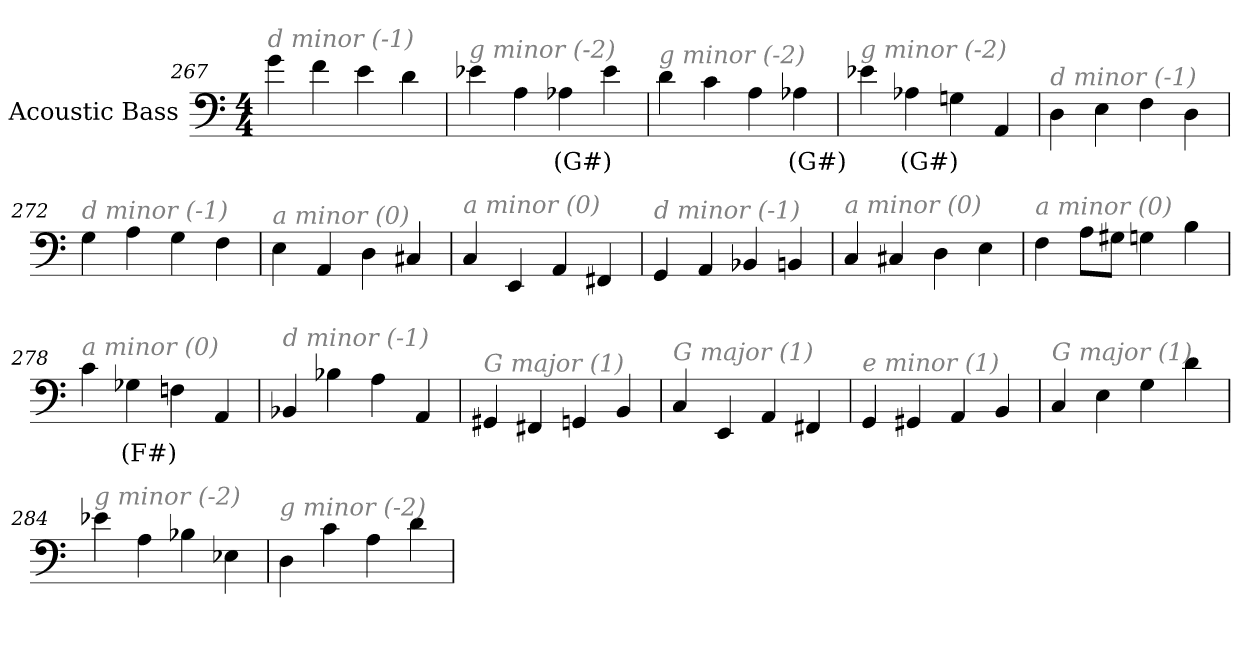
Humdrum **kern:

**kern	**text
*part1	*part1
*staff1	*staff1
*I"Acoustic Bass	*
*clefF4	*
*ITrd7c12	*
*k[]	*
*C:	*
*M4/4	*
=267	=267
!LO:TX:i:color=#808080:t=d minor (-1)	!
4G	.
4F	.
4E	.
4D	.
=268	=268
!LO:TX:i:color=#808080:t=g minor (-2)	!
4E-X	.
4AA	.
4AA-Xi	(G#)
4E-	.
=269	=269
!LO:TX:i:color=#808080:t=g minor (-2)	!
4D	.
4C	.
4AA	.
4AA-Xi	(G#)
=270	=270
!LO:TX:i:color=#808080:t=g minor (-2)	!
4E-X	.
4AA-Xi	(G#)
4GGn	.
4AAA	.
=271	=271
!LO:TX:i:color=#808080:t=d minor (-1)	!
4DD	.
4EE	.
4FF	.
4DD	.
=272	=272
!LO:TX:i:color=#808080:t=d minor (-1)	!
4GG	.
4AA	.
4GG	.
4FF	.
=273	=273
!LO:TX:i:color=#808080:t=a minor (0)	!
4EE	.
4AAA	.
4DD	.
4CC#X	.
=274	=274
!LO:TX:i:color=#808080:t=a minor (0)	!
4CC	.
4EEE	.
4AAA	.
4FFF#X	.
=275	=275
!LO:TX:i:color=#808080:t=d minor (-1)	!
4GGG	.
4AAA	.
4BBB-X	.
4BBBn	.
=276	=276
!LO:TX:i:color=#808080:t=a minor (0)	!
4CC	.
4CC#X	.
4DD	.
4EE	.
=277	=277
!LO:TX:i:color=#808080:t=a minor (0)	!
4FF	.
8AAL	.
8GG#XJ	.
4GGn	.
4BB	.
=278	=278
!LO:TX:i:color=#808080:t=a minor (0)	!
4C	.
4GG-Xi	(F#)
4FFn	.
4AAA	.
=279	=279
!LO:TX:i:color=#808080:t=d minor (-1)	!
4BBB-X	.
4BB-X	.
4AA	.
4AAA	.
=280	=280
!LO:TX:i:color=#808080:t=G major (1)	!
4GGG#Xj	.
4FFF#X	.
4GGGn	.
4BBB	.
=281	=281
!LO:TX:i:color=#808080:t=G major (1)	!
4CC	.
4EEE	.
4AAA	.
4FFF#X	.
=282	=282
!LO:TX:i:color=#808080:t=e minor (1)	!
4GGG	.
4GGG#X	.
4AAA	.
4BBB	.
=283	=283
!LO:TX:i:color=#808080:t=G major (1)	!
4CC	.
4EE	.
4GG	.
4D	.
=284	=284
!LO:TX:i:color=#808080:t=g minor (-2)	!
4E-X	.
4AA	.
4BB-X	.
4EE-X	.
=285	=285
!LO:TX:i:color=#808080:t=g minor (-2)	!
4DD	.
4C	.
4AA	.
4D	.
=	=
*-	*-
